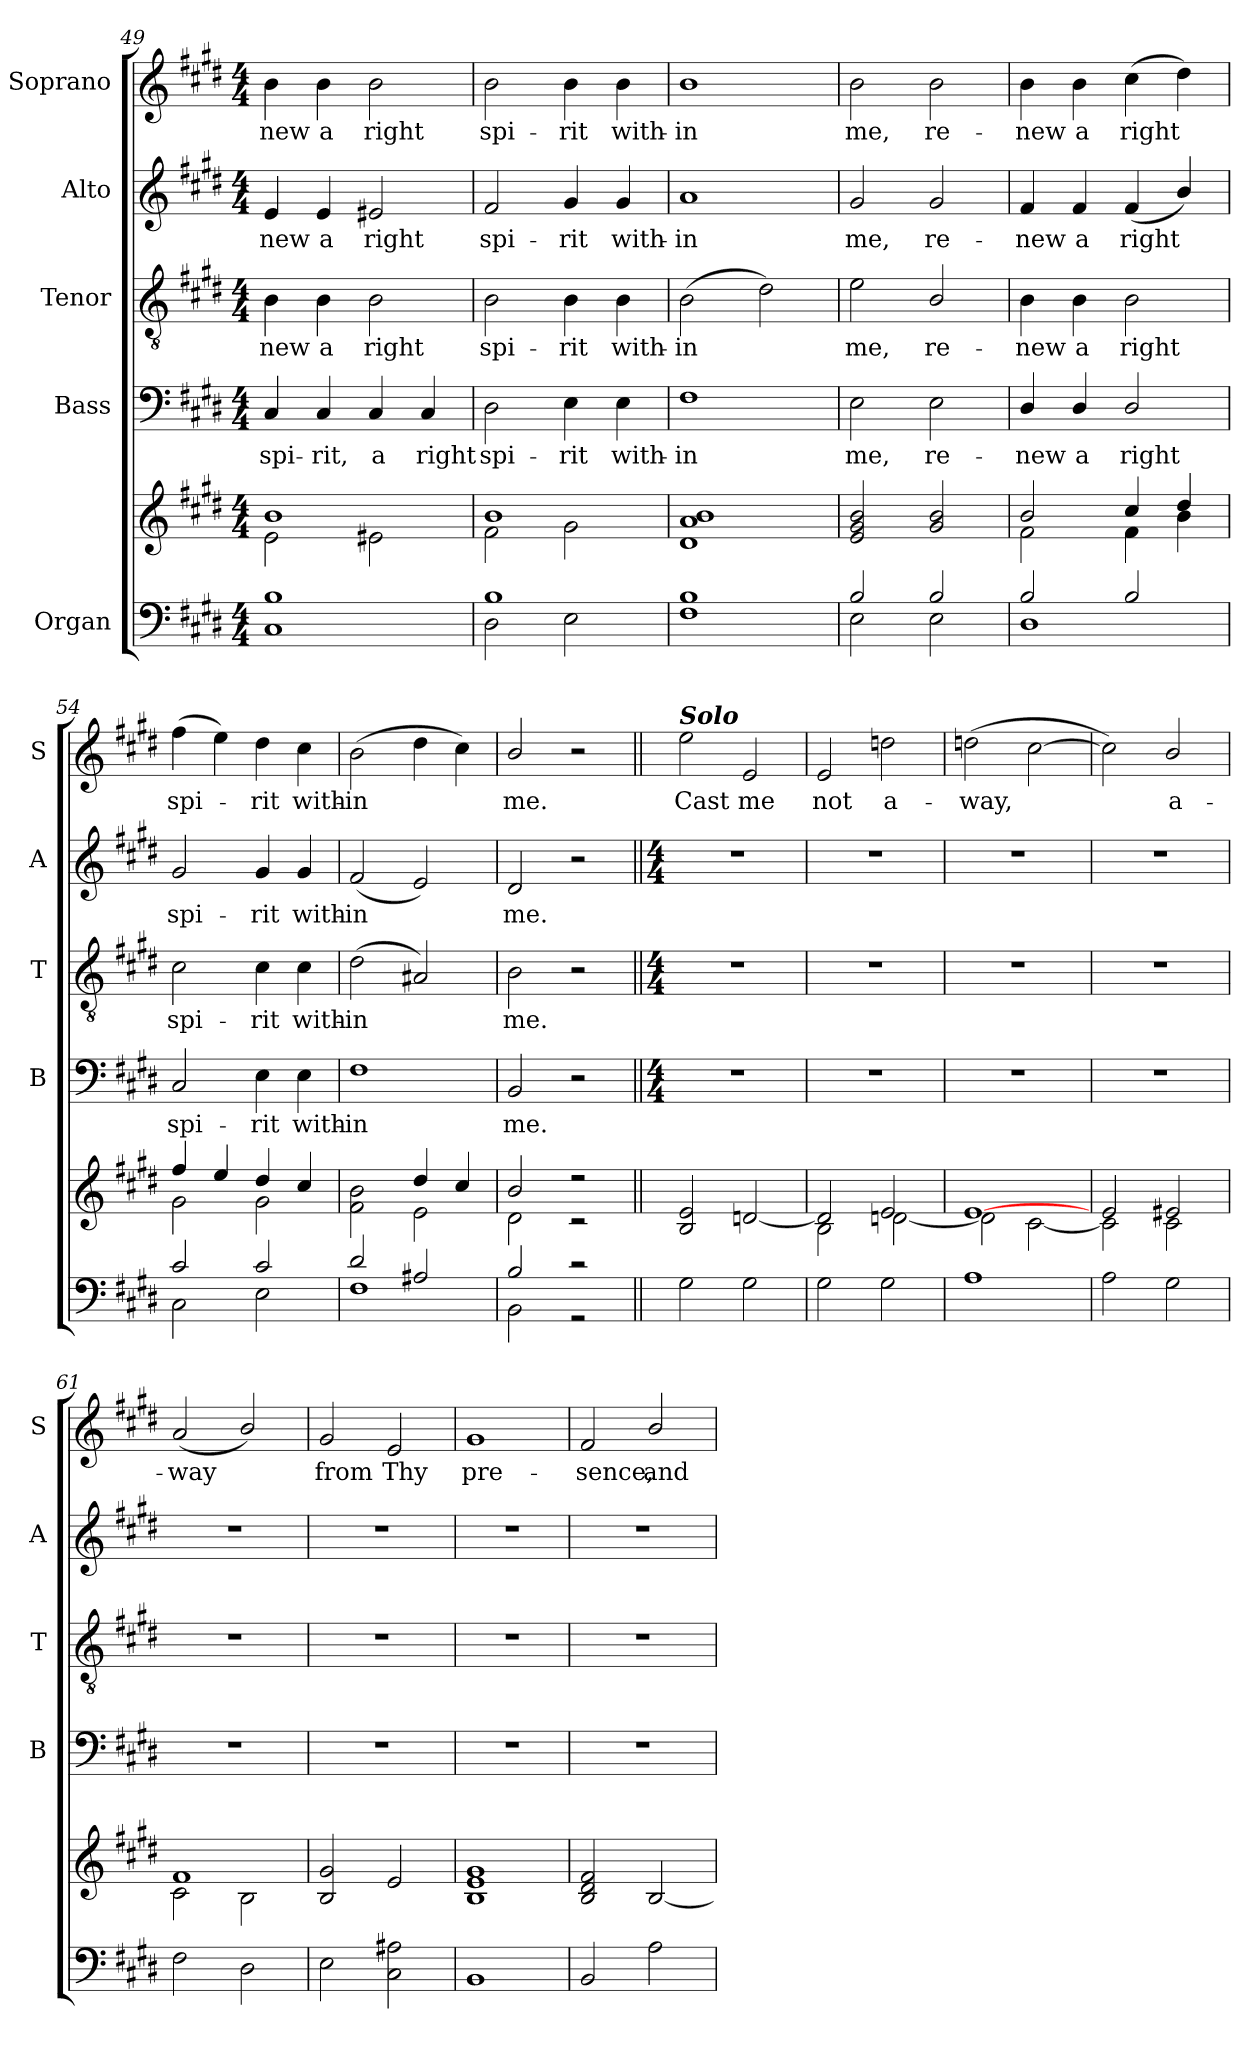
**kern	**kern	**kern	**text	**kern	**text	**kern	**text	**kern	**text
*part5	*part5	*part4	*part4	*part3	*part3	*part2	*part2	*part1	*part1
*staff6	*staff5	*staff4	*staff4	*staff3	*staff3	*staff2	*staff2	*staff1	*staff1
*I"Organ	*	*I"Bass	*	*I"Tenor	*	*I"Alto	*	*I"Soprano	*
*	*	*I'B	*	*I'T	*	*I'A	*	*I'S	*
!!LO:LB:g=z
*clefF4	*clefG2	*clefF4	*	*clefGv2	*	*clefG2	*	*clefG2	*
*k[f#c#g#d#]	*k[f#c#g#d#]	*k[f#c#g#d#]	*	*k[f#c#g#d#]	*	*k[f#c#g#d#]	*	*k[f#c#g#d#]	*
*E:	*E:	*E:	*	*E:	*	*E:	*	*E:	*
*M4/4	*M4/4	*M4/4	*	*M4/4	*	*M4/4	*	*M4/4	*
=49	=49	=49	=49	=49	=49	=49	=49	=49	=49
*^	*^	*	*	*	*	*	*	*	*
!	!	!	!	!	!LO:LY:b	!	!LO:LY:b	!	!LO:LY:b	!	!LO:LY:b
1B/	1C#\	1b/	2e\	4C#	spi-	4B	-new	4e	-new	4b	-new
!	!	!	!	!	!LO:LY:b	!	!LO:LY:b	!	!LO:LY:b	!	!LO:LY:b
.	.	.	.	4C#	-rit,	4B	a	4e	a	4b	a
!	!	!	!	!	!LO:LY:b	!	!LO:LY:b	!	!LO:LY:b	!	!LO:LY:b
.	.	.	2e#X\	4C#	a	2B	right	2e#X	right	2b	right
!	!	!	!	!	!LO:LY:b	!	!	!	!	!	!
.	.	.	.	4C#	right	.	.	.	.	.	.
=50	=50	=50	=50	=50	=50	=50	=50	=50	=50	=50	=50
!	!	!	!	!	!LO:LY:b	!	!LO:LY:b	!	!LO:LY:b	!	!LO:LY:b
1B/	2D#\	1b/	2f#\	2D#	spi-	2B	spi-	2f#	spi-	2b	spi-
!	!	!	!	!	!LO:LY:b	!	!LO:LY:b	!	!LO:LY:b	!	!LO:LY:b
.	2E\	.	2g#\	4E	-rit	4B	-rit	4g#	-rit	4b	-rit
!	!	!	!	!	!LO:LY:b	!	!LO:LY:b	!	!LO:LY:b	!	!LO:LY:b
.	.	.	.	4E	with-	4B	with-	4g#	with-	4b	with-
=51	=51	=51	=51	=51	=51	=51	=51	=51	=51	=51	=51
!	!	!	!	!	!LO:LY:b	!	!LO:LY:b	!	!LO:LY:b	!	!LO:LY:b
1B/	1F#\	1a/ 1b/	1d#\	1F#	-in	(>2B	-in	1a	-in	1b	-in
.	.	.	.	.	.	2d#)	.	.	.	.	.
=52	=52	=52	=52	=52	=52	=52	=52	=52	=52	=52	=52
!	!	!	!	!	!LO:LY:b	!	!LO:LY:b	!	!LO:LY:b	!	!LO:LY:b
2B/	2E\	2e/ 2g#/ 2b/	2ryy	2E	me,	2e	me,	2g#	me,	2b	me,
!	!	!	!	!	!LO:LY:b	!	!LO:LY:b	!	!LO:LY:b	!	!LO:LY:b
2B/	2E\	2g#/ 2b/	2ryy	2E	re-	2B/	re-	2g#	re-	2b	re-
=53	=53	=53	=53	=53	=53	=53	=53	=53	=53	=53	=53
!	!	!	!	!	!LO:LY:b	!	!LO:LY:b	!	!LO:LY:b	!	!LO:LY:b
2B/	1D#\	2b/	2f#\	4D#/	-new	4B	-new	4f#	-new	4b	-new
!	!	!	!	!	!LO:LY:b	!	!LO:LY:b	!	!LO:LY:b	!	!LO:LY:b
.	.	.	.	4D#/	a	4B	a	4f#	a	4b	a
!	!	!	!	!	!LO:LY:b	!	!LO:LY:b	!	!LO:LY:b	!	!LO:LY:b
2B/	.	4cc#/	4f#\	2D#/	right	2B	right	(<4f#	right	(>4cc#	right
.	.	4dd#/	4b\	.	.	.	.	4b/)	.	4dd#)	.
=54	=54	=54	=54	=54	=54	=54	=54	=54	=54	=54	=54
!	!	!	!	!	!LO:LY:b	!	!LO:LY:b	!	!LO:LY:b	!	!LO:LY:b
2c#/	2C#\	4ff#/	2g#\	2C#	spi-	2c#	spi-	2g#	spi-	(>4ff#	spi-
.	.	4ee/	.	.	.	.	.	.	.	4ee)	.
!	!	!	!	!	!LO:LY:b	!	!LO:LY:b	!	!LO:LY:b	!	!LO:LY:b
2c#/	2E\	4dd#/	2g#\	4E	-rit	4c#	-rit	4g#	-rit	4dd#	rit
!	!	!	!	!	!LO:LY:b	!	!LO:LY:b	!	!LO:LY:b	!	!LO:LY:b
.	.	4cc#/	.	4E	with-	4c#	with-	4g#	with-	4cc#	with-
=55	=55	=55	=55	=55	=55	=55	=55	=55	=55	=55	=55
!	!	!	!	!	!LO:LY:b	!	!LO:LY:b	!	!LO:LY:b	!	!LO:LY:b
2d#/	1F#\	2f#\ 2b\	2ryy	1F#	-in	(<2d#	-in	(<2f#	-in	(>2b	-in
2A#X/	.	4dd#/	2e\	.	.	2A#X)	.	2e)	.	4dd#	.
.	.	4cc#/	.	.	.	.	.	.	.	4cc#)	.
=56	=56	=56	=56	=56	=56	=56	=56	=56	=56	=56	=56
!	!	!	!	!	!LO:LY:b	!	!LO:LY:b	!	!LO:LY:b	!	!LO:LY:b
2B/	2BB\	2b/	2d#\	2BB	me.	2B	me.	2d#	me.	2b/	me.
2r	2r	2r	2r	2r	.	2r	.	2r	.	2r	.
*v	*v	*	*	*	*	*	*	*	*	*	*
!!LO:LB:g=z
=57||	=57||	=57||	=57||	=57||	=57||	=57||	=57||	=57||	=57||	=57||
*	*	*	*M4/4	*	*M4/4	*	*M4/4	*	*	*
*^	*	*	*	*	*	*	*	*	*	*
!	!	!	!	!	!	!	!	!	!	!LO:TX:a:Bi:t=Solo	!
!	!	!	!	!	!	!	!	!	!	!	!LO:LY:b
*v	*v	*	*	*	*	*	*	*	*	*	*
2G#	2B/ 2e/	2ryy	1r	.	1r	.	1r	.	2ee	Cast
!	!	!	!	!	!	!	!	!	!	!LO:LY:b
2G#	[2dn/	2ryy	.	.	.	.	.	.	2e	me
=58	=58	=58	=58	=58	=58	=58	=58	=58	=58	=58
!	!	!	!	!	!	!	!	!	!	!LO:LY:b
2G#	2d/]	2B\	1r	.	1r	.	1r	.	2e	not
!	!	!	!	!	!	!	!	!	!	!LO:LY:b
2G#	2e/	[2dn\	.	.	.	.	.	.	2ddn	a-
=59	=59	=59	=59	=59	=59	=59	=59	=59	=59	=59
!	!	!	!	!	!	!	!	!	!	!LO:LY:b
1A	[1e/	2d\]	1r	.	1r	.	1r	.	(>2ddn	-way,
.	.	[2c#\	.	.	.	.	.	.	[2cc#	.
=60	=60	=60	=60	=60	=60	=60	=60	=60	=60	=60
2A	2e/	2c#\]	1r	.	1r	.	1r	.	2cc#])	.
!	!	!	!	!	!	!	!	!	!	!LO:LY:b
2G#	2e#X/	2c#\	.	.	.	.	.	.	2b/	a-
=61	=61	=61	=61	=61	=61	=61	=61	=61	=61	=61
!	!	!	!	!	!	!	!	!	!	!LO:LY:b
2F#	1f#/	2c#\	1r	.	1r	.	1r	.	(<2a	-way
2D#	.	2B\	.	.	.	.	.	.	2b/)	.
=62	=62	=62	=62	=62	=62	=62	=62	=62	=62	=62
!	!	!	!	!	!	!	!	!	!	!LO:LY:b
2E	2B/ 2g#/	2ryy	1r	.	1r	.	1r	.	2g#	from
!	!	!	!	!	!	!	!	!	!	!LO:LY:b
2C# 2A#X	2e/	2ryy	.	.	.	.	.	.	2e	Thy
=63	=63	=63	=63	=63	=63	=63	=63	=63	=63	=63
!	!	!	!	!	!	!	!	!	!	!LO:LY:b
1BB	1e/ 1g#/	1B\	1r	.	1r	.	1r	.	1g#	pre-
=64	=64	=64	=64	=64	=64	=64	=64	=64	=64	=64
!	!	!	!	!	!	!	!	!	!	!LO:LY:b
2BB	2B/ 2d#/ 2f#/	2ryy	1r	.	1r	.	1r	.	2f#	-sence,
!	!	!	!	!	!	!	!	!	!	!LO:LY:b
2A	[2B/	2ryy	.	.	.	.	.	.	2b/	and
*	*v	*v	*	*	*	*	*	*	*	*
=	=	=	=	=	=	=	=	=	=
*-	*-	*-	*-	*-	*-	*-	*-	*-	*-
